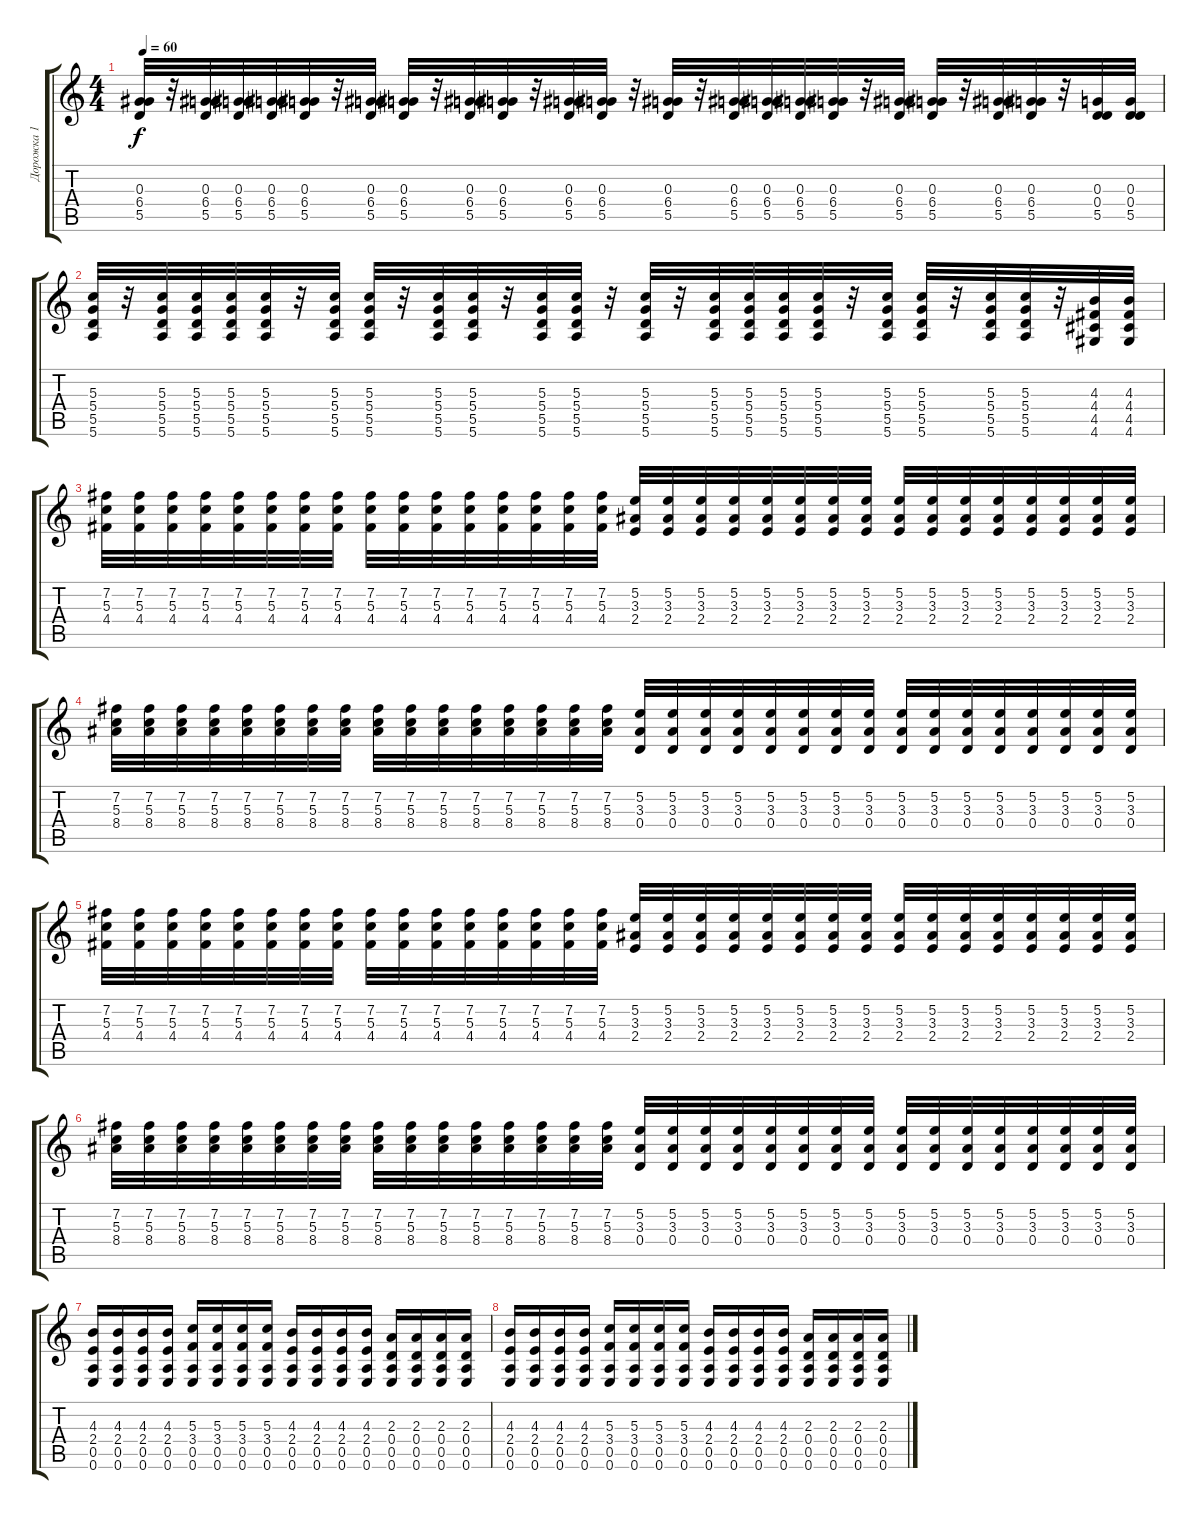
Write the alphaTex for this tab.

\track ("Дорожка 1" "Дорожка 1") {instrument distortionguitar}
\staff {score tabs}
\tuning (E4 B3 G3 D3 A2 E2) {hide}
\ts (4 4)
\tempo 60
\clef g2
\ks c
(0.3 6.4 5.5).32{dy f} r.32 (0.3 6.4 5.5).32 (0.3 6.4 5.5).32 (0.3 6.4 5.5).32 (0.3 6.4 5.5).32 r.32 (0.3 6.4 5.5).32 (0.3 6.4 5.5).32 r.32 (0.3 6.4 5.5).32 (0.3 6.4 5.5).32 r.32 (0.3 6.4 5.5).32 (0.3 6.4 5.5).32 r.32 (0.3 6.4 5.5).32 r.32 (0.3 6.4 5.5).32 (0.3 6.4 5.5).32 (0.3 6.4 5.5).32 (0.3 6.4 5.5).32 r.32 (0.3 6.4 5.5).32 (0.3 6.4 5.5).32 r.32 (0.3 6.4 5.5).32 (0.3 6.4 5.5).32 r.32 (0.3 0.4 5.5).32 (0.3 0.4 5.5).32 |
(5.3 5.4 5.5 5.6).32 r.32 (5.3 5.4 5.5 5.6).32 (5.3 5.4 5.5 5.6).32 (5.3 5.4 5.5 5.6).32 (5.3 5.4 5.5 5.6).32 r.32 (5.3 5.4 5.5 5.6).32 (5.3 5.4 5.5 5.6).32 r.32 (5.3 5.4 5.5 5.6).32 (5.3 5.4 5.5 5.6).32 r.32 (5.3 5.4 5.5 5.6).32 (5.3 5.4 5.5 5.6).32 r.32 (5.3 5.4 5.5 5.6).32 r.32 (5.3 5.4 5.5 5.6).32 (5.3 5.4 5.5 5.6).32 (5.3 5.4 5.5 5.6).32 (5.3 5.4 5.5 5.6).32 r.32 (5.3 5.4 5.5 5.6).32 (5.3 5.4 5.5 5.6).32 r.32 (5.3 5.4 5.5 5.6).32 (5.3 5.4 5.5 5.6).32 r.32 (4.3 4.4 4.5 4.6).32 (4.3 4.4 4.5 4.6).32 |
(7.2 5.3 4.4).32 (7.2 5.3 4.4).32 (7.2 5.3 4.4).32 (7.2 5.3 4.4).32 (7.2 5.3 4.4).32 (7.2 5.3 4.4).32 (7.2 5.3 4.4).32 (7.2 5.3 4.4).32 (7.2 5.3 4.4).32 (7.2 5.3 4.4).32 (7.2 5.3 4.4).32 (7.2 5.3 4.4).32 (7.2 5.3 4.4).32 (7.2 5.3 4.4).32 (7.2 5.3 4.4).32 (7.2 5.3 4.4).32 (5.2 3.3 2.4).32 (5.2 3.3 2.4).32 (5.2 3.3 2.4).32 (5.2 3.3 2.4).32 (5.2 3.3 2.4).32 (5.2 3.3 2.4).32 (5.2 3.3 2.4).32 (5.2 3.3 2.4).32 (5.2 3.3 2.4).32 (5.2 3.3 2.4).32 (5.2 3.3 2.4).32 (5.2 3.3 2.4).32 (5.2 3.3 2.4).32 (5.2 3.3 2.4).32 (5.2 3.3 2.4).32 (5.2 3.3 2.4).32 |
(7.2 5.3 8.4).32 (7.2 5.3 8.4).32 (7.2 5.3 8.4).32 (7.2 5.3 8.4).32 (7.2 5.3 8.4).32 (7.2 5.3 8.4).32 (7.2 5.3 8.4).32 (7.2 5.3 8.4).32 (7.2 5.3 8.4).32 (7.2 5.3 8.4).32 (7.2 5.3 8.4).32 (7.2 5.3 8.4).32 (7.2 5.3 8.4).32 (7.2 5.3 8.4).32 (7.2 5.3 8.4).32 (7.2 5.3 8.4).32 (5.2 3.3 0.4).32 (5.2 3.3 0.4).32 (5.2 3.3 0.4).32 (5.2 3.3 0.4).32 (5.2 3.3 0.4).32 (5.2 3.3 0.4).32 (5.2 3.3 0.4).32 (5.2 3.3 0.4).32 (5.2 3.3 0.4).32 (5.2 3.3 0.4).32 (5.2 3.3 0.4).32 (5.2 3.3 0.4).32 (5.2 3.3 0.4).32 (5.2 3.3 0.4).32 (5.2 3.3 0.4).32 (5.2 3.3 0.4).32 |
(7.2 5.3 4.4).32 (7.2 5.3 4.4).32 (7.2 5.3 4.4).32 (7.2 5.3 4.4).32 (7.2 5.3 4.4).32 (7.2 5.3 4.4).32 (7.2 5.3 4.4).32 (7.2 5.3 4.4).32 (7.2 5.3 4.4).32 (7.2 5.3 4.4).32 (7.2 5.3 4.4).32 (7.2 5.3 4.4).32 (7.2 5.3 4.4).32 (7.2 5.3 4.4).32 (7.2 5.3 4.4).32 (7.2 5.3 4.4).32 (5.2 3.3 2.4).32 (5.2 3.3 2.4).32 (5.2 3.3 2.4).32 (5.2 3.3 2.4).32 (5.2 3.3 2.4).32 (5.2 3.3 2.4).32 (5.2 3.3 2.4).32 (5.2 3.3 2.4).32 (5.2 3.3 2.4).32 (5.2 3.3 2.4).32 (5.2 3.3 2.4).32 (5.2 3.3 2.4).32 (5.2 3.3 2.4).32 (5.2 3.3 2.4).32 (5.2 3.3 2.4).32 (5.2 3.3 2.4).32 |
(7.2 5.3 8.4).32 (7.2 5.3 8.4).32 (7.2 5.3 8.4).32 (7.2 5.3 8.4).32 (7.2 5.3 8.4).32 (7.2 5.3 8.4).32 (7.2 5.3 8.4).32 (7.2 5.3 8.4).32 (7.2 5.3 8.4).32 (7.2 5.3 8.4).32 (7.2 5.3 8.4).32 (7.2 5.3 8.4).32 (7.2 5.3 8.4).32 (7.2 5.3 8.4).32 (7.2 5.3 8.4).32 (7.2 5.3 8.4).32 (5.2 3.3 0.4).32 (5.2 3.3 0.4).32 (5.2 3.3 0.4).32 (5.2 3.3 0.4).32 (5.2 3.3 0.4).32 (5.2 3.3 0.4).32 (5.2 3.3 0.4).32 (5.2 3.3 0.4).32 (5.2 3.3 0.4).32 (5.2 3.3 0.4).32 (5.2 3.3 0.4).32 (5.2 3.3 0.4).32 (5.2 3.3 0.4).32 (5.2 3.3 0.4).32 (5.2 3.3 0.4).32 (5.2 3.3 0.4).32 |
(4.3 2.4 0.5 0.6).16 (4.3 2.4 0.5 0.6).16 (4.3 2.4 0.5 0.6).16 (4.3 2.4 0.5 0.6).16 (5.3 3.4 0.5 0.6).16 (5.3 3.4 0.5 0.6).16 (5.3 3.4 0.5 0.6).16 (5.3 3.4 0.5 0.6).16 (4.3 2.4 0.5 0.6).16 (4.3 2.4 0.5 0.6).16 (4.3 2.4 0.5 0.6).16 (4.3 2.4 0.5 0.6).16 (2.3 0.4 0.5 0.6).16 (2.3 0.4 0.5 0.6).16 (2.3 0.4 0.5 0.6).16 (2.3 0.4 0.5 0.6).16 |
(4.3 2.4 0.5 0.6).16 (4.3 2.4 0.5 0.6).16 (4.3 2.4 0.5 0.6).16 (4.3 2.4 0.5 0.6).16 (5.3 3.4 0.5 0.6).16 (5.3 3.4 0.5 0.6).16 (5.3 3.4 0.5 0.6).16 (5.3 3.4 0.5 0.6).16 (4.3 2.4 0.5 0.6).16 (4.3 2.4 0.5 0.6).16 (4.3 2.4 0.5 0.6).16 (4.3 2.4 0.5 0.6).16 (2.3 0.4 0.5 0.6).16 (2.3 0.4 0.5 0.6).16 (2.3 0.4 0.5 0.6).16 (2.3 0.4 0.5 0.6).16
